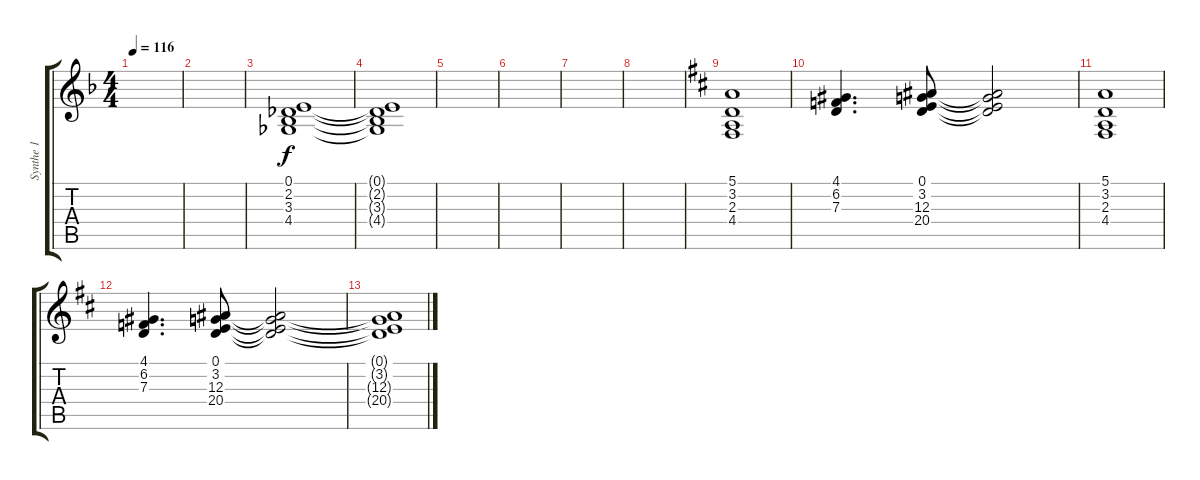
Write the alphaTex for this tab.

\track ("Synthe 1" "Synthe 1") {instrument synthstrings1}
\staff {score tabs}
\tuning (E4 B3 G3 D3 A2 E2) {hide}
\ts (4 4)
\tempo 116
\clef g2
\ks f
|
|
(0.1 2.2 3.3 4.4).1 |
(0.1{t} 2.2{t} 3.3{t} 4.4{t}).1 |
|
|
|
|
\ks d
(5.1 3.2 2.3 4.4).1 |
(4.1 6.2 7.3).4{d} (0.1 3.2 12.3 20.4).8 (0.1{t} 3.2{t} 12.3{t} 20.4{t}).2 |
(5.1 3.2 2.3 4.4).1 |
(4.1 6.2 7.3).4{d} (0.1 3.2 12.3 20.4).8 (0.1{t} 3.2{t} 12.3{t} 20.4{t}).2 |
(0.1{t} 3.2{t} 12.3{t} 20.4{t}).1
